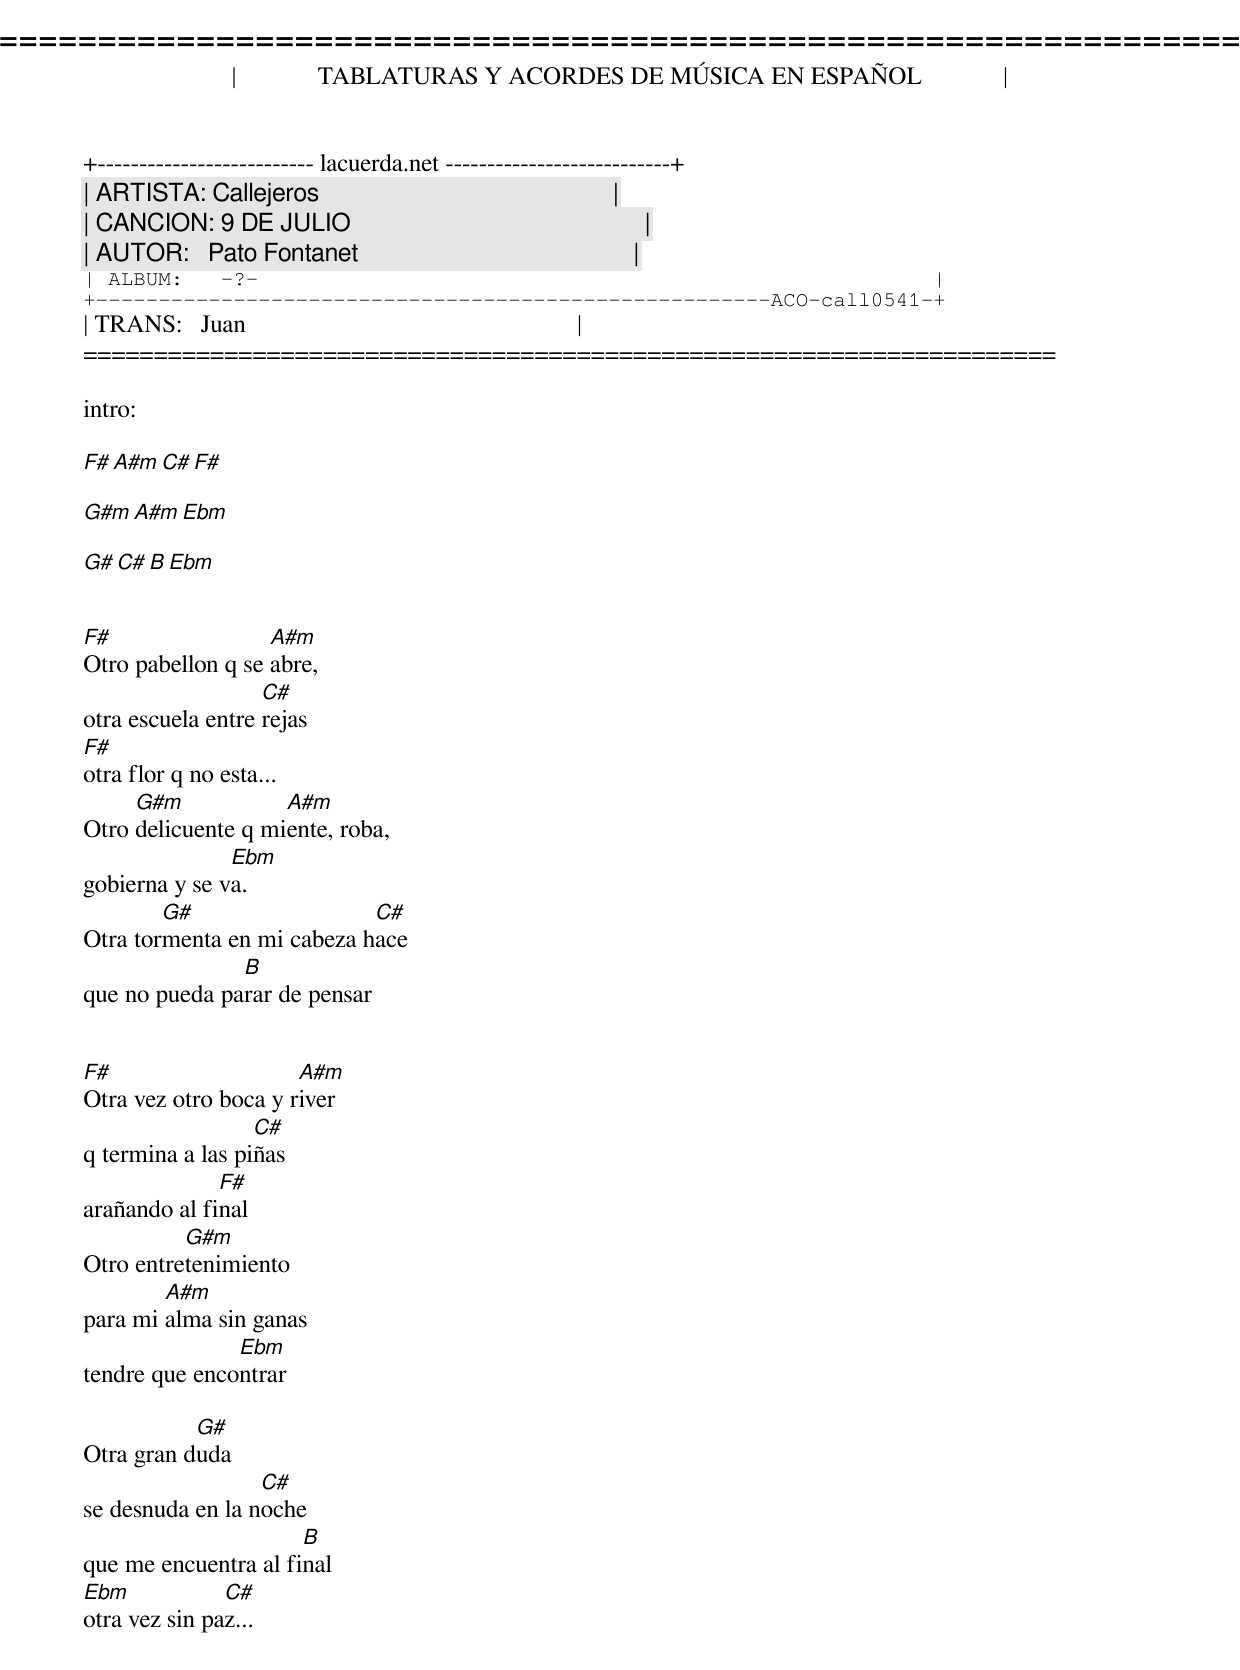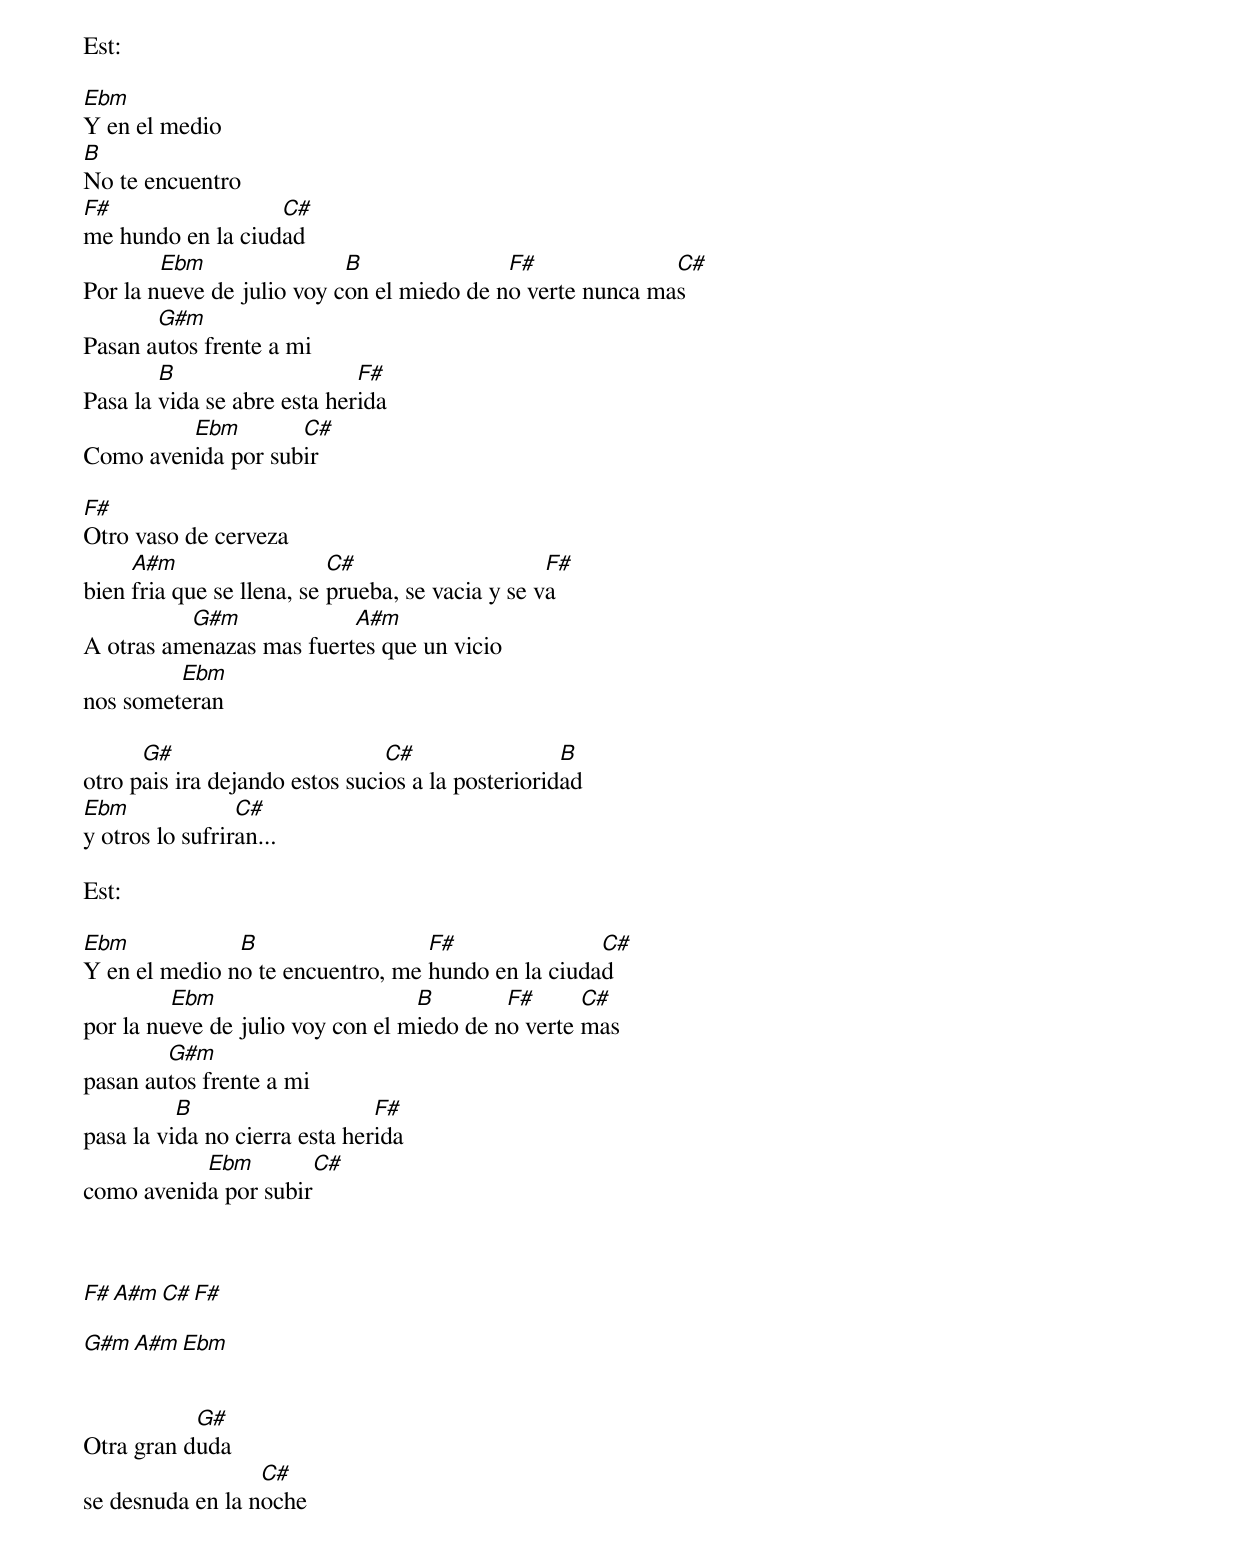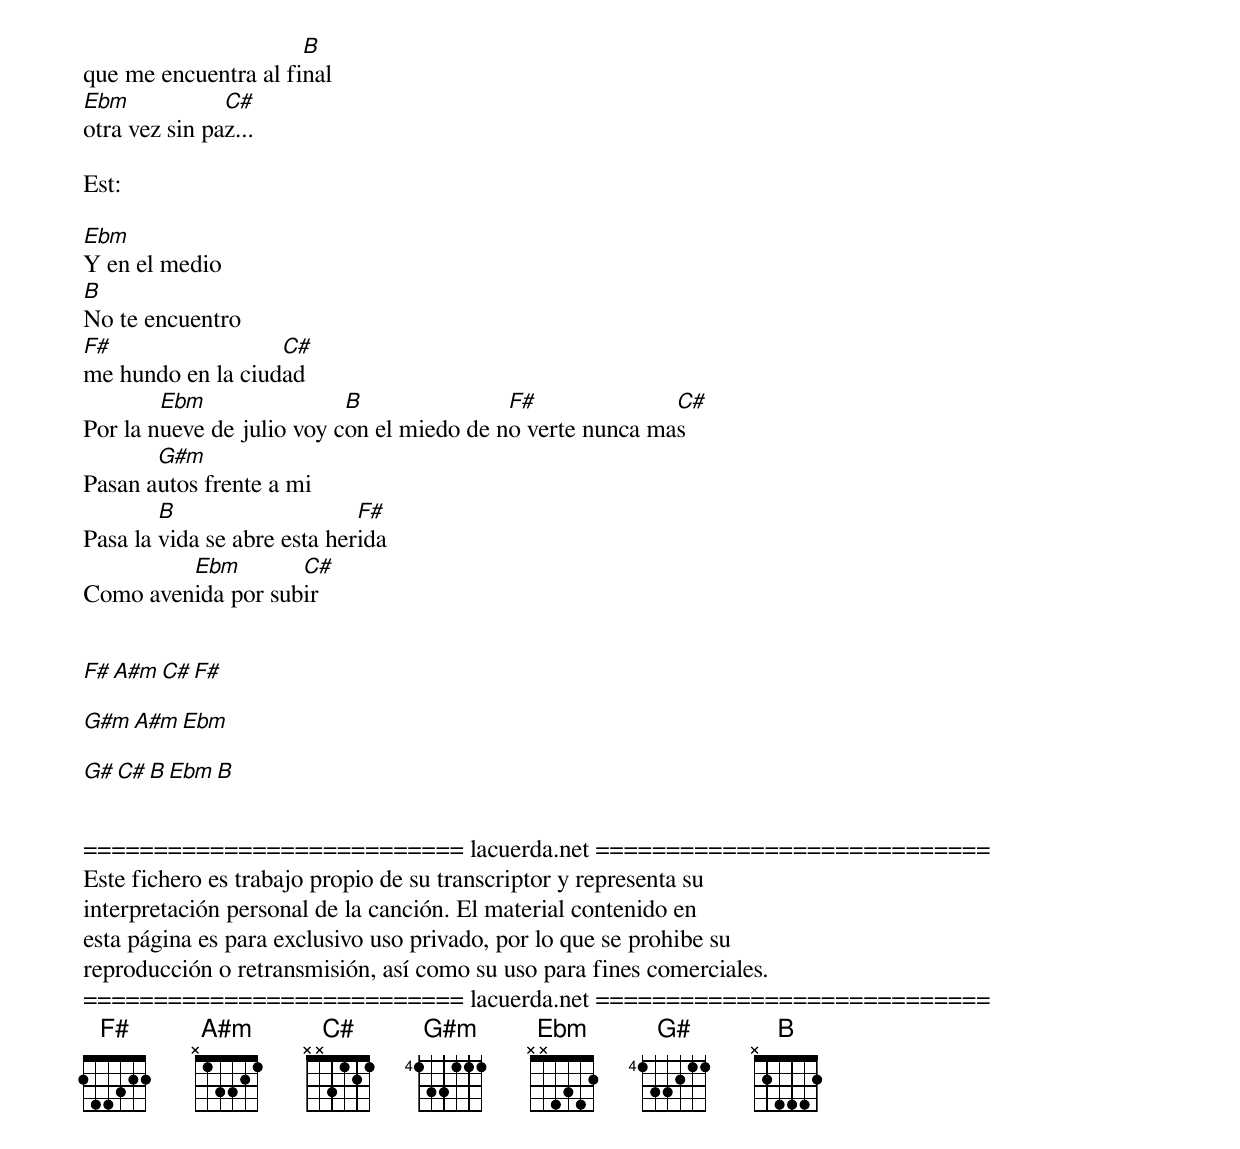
=====================================================================
|             TABLATURAS Y ACORDES DE MÚSICA EN ESPAÑOL             |
+-------------------------- lacuerda.net ---------------------------+
| ARTISTA: Callejeros                                               |
| CANCION: 9 DE JULIO                                               |
| AUTOR:   Pato Fontanet                                            |
| ALBUM:   -?-                                                      |
+------------------------------------------------------ACO-call0541-+
| TRANS:   Juan                                                     |
=====================================================================

intro:

F#  A#m  C#  F#

G#m  A#m  Ebm

G#  C#  B  Ebm


F#                 A#m
Otro pabellon q se abre,
                   C#
otra escuela entre rejas
F#
otra flor q no esta...
     G#m            A#m
Otro delicuente q miente, roba,
               Ebm
gobierna y se va.
        G#                  C#
Otra tormenta en mi cabeza hace
               B
que no pueda parar de pensar


F#                    A#m
Otra vez otro boca y river
                  C#
q termina a las piñas
              F#
arañando al final
          G#m
Otro entretenimiento
        A#m
para mi alma sin ganas
               Ebm
tendre que encontrar

           G#
Otra gran duda
                  C#
se desnuda en la noche
                      B
que me encuentra al final
Ebm            C#
otra vez sin paz...

Est:

Ebm
Y en el medio
B
No te encuentro
F#                 C#
me hundo en la ciudad
        Ebm                B               F#              C#
Por la nueve de julio voy con el miedo de no verte nunca mas
       G#m
Pasan autos frente a mi
        B                    F#
Pasa la vida se abre esta herida
         Ebm        C#
Como avenida por subir

F#
Otro vaso de cerveza
     A#m                   C#                     F#
bien fria que se llena, se prueba, se vacia y se va
          G#m             A#m
A otras amenazas mas fuertes que un vicio
         Ebm
nos someteran

      G#                        C#                 B
otro pais ira dejando estos sucios a la posterioridad
Ebm              C#
y otros lo sufriran...

Est:

Ebm            B                  F#               C#
Y en el medio no te encuentro, me hundo en la ciudad
         Ebm                      B        F#      C#
por la nueve de julio voy con el miedo de no verte mas
        G#m
pasan autos frente a mi
          B                    F#
pasa la vida no cierra esta herida
           Ebm        C#
como avenida por subir



F#  A#m  C#  F#

G#m  A#m  Ebm


           G#
Otra gran duda
                  C#
se desnuda en la noche
                      B
que me encuentra al final
Ebm            C#
otra vez sin paz...

Est:

Ebm
Y en el medio
B
No te encuentro
F#                 C#
me hundo en la ciudad
        Ebm                B               F#              C#
Por la nueve de julio voy con el miedo de no verte nunca mas
       G#m
Pasan autos frente a mi
        B                    F#
Pasa la vida se abre esta herida
         Ebm        C#
Como avenida por subir


F#  A#m  C#  F#

G#m  A#m  Ebm

G#  C#  B  Ebm B


=========================== lacuerda.net ============================
Este fichero es trabajo propio de su transcriptor y representa su
interpretación personal de la canción. El material contenido en
esta página es para exclusivo uso privado, por lo que se prohibe su
reproducción o retransmisión, así como su uso para fines comerciales.
=========================== lacuerda.net ============================
